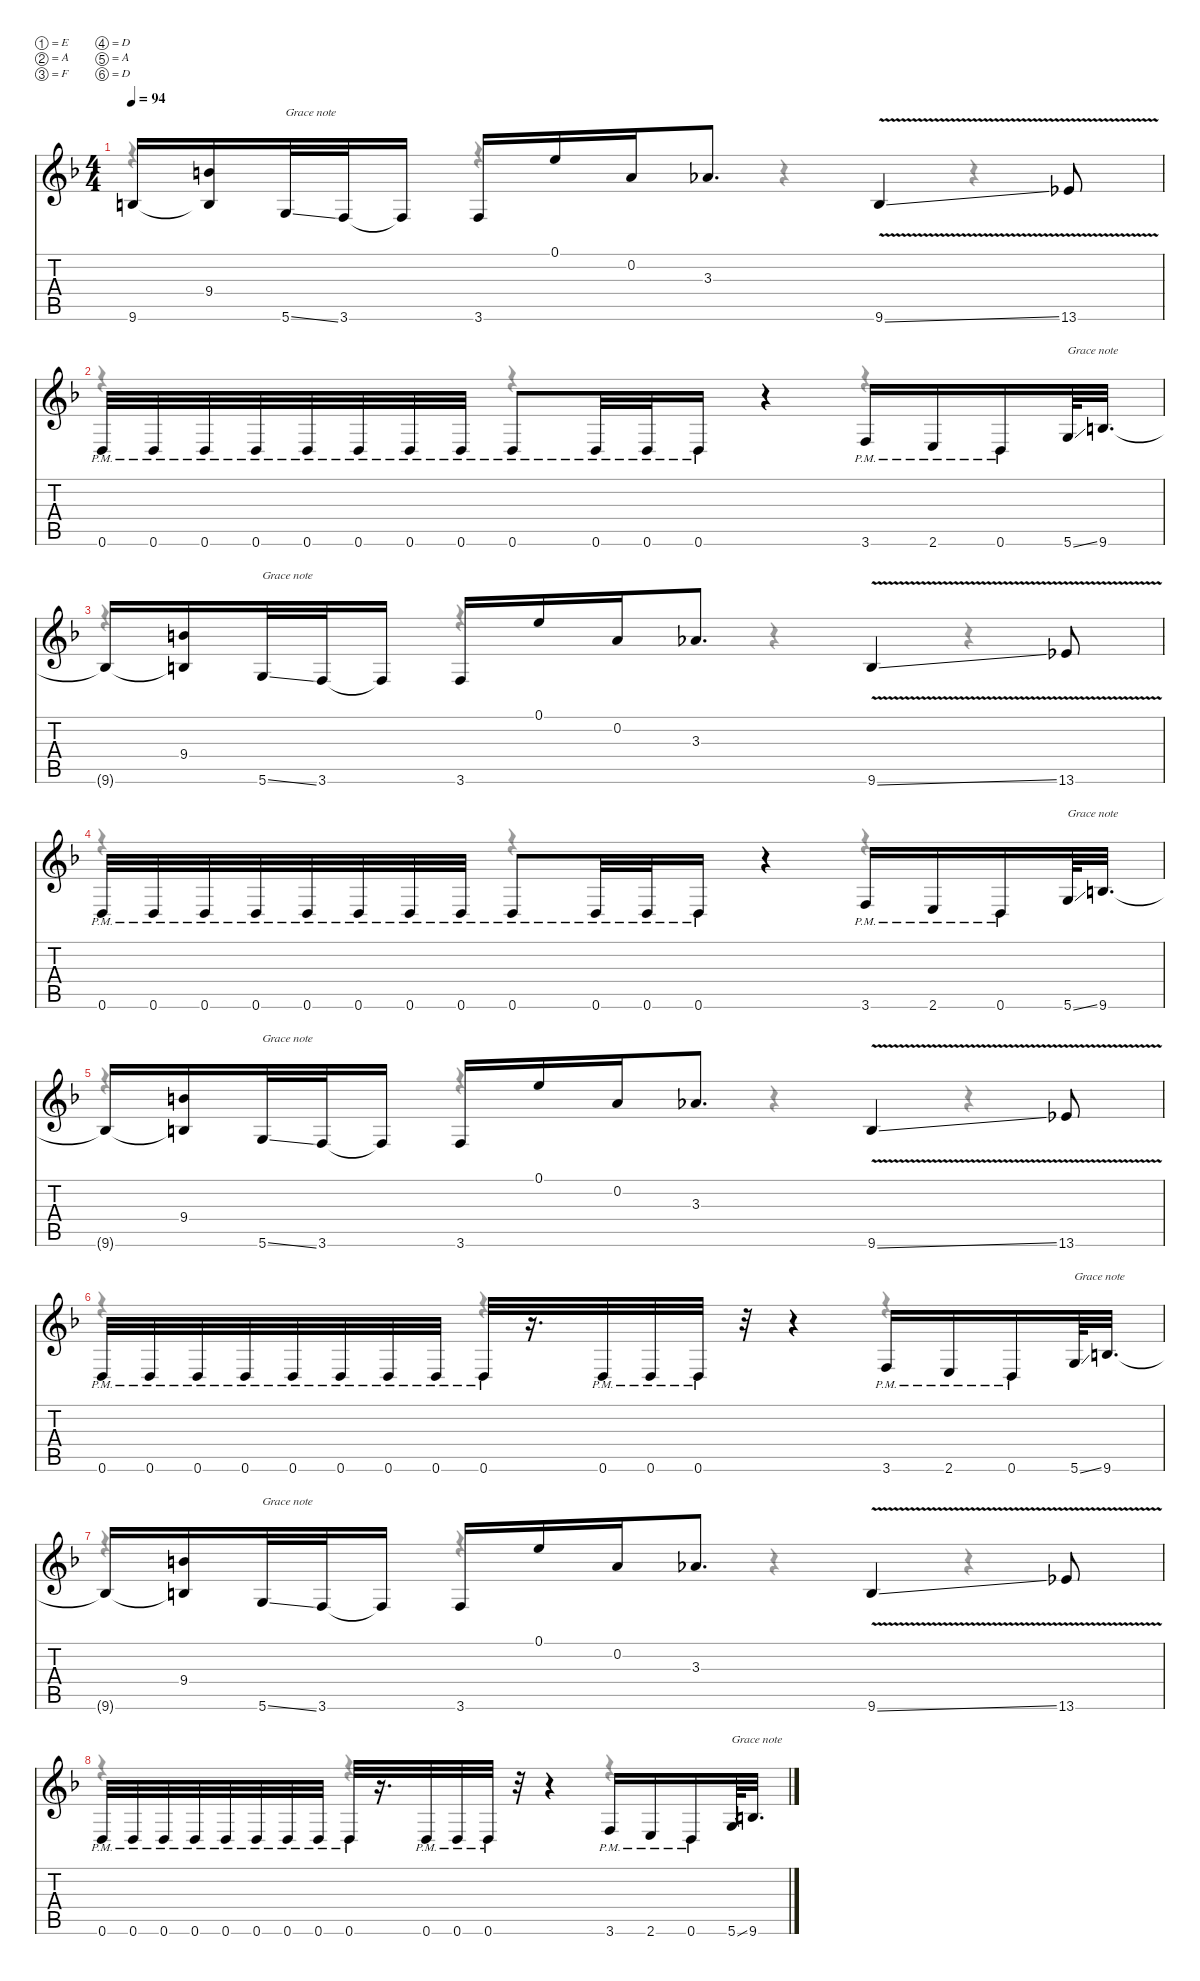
\defaultSystemsLayout 4
\hideDynamics
\bracketExtendMode nobrackets
\singleTrackTrackNamePolicy hidden
\multiTrackTrackNamePolicy hidden
\otherSystemsTrackNameOrientation horizontal
\track ("M. Akerfeldt" "dist.guit.") {defaultSystemsLayout 4 instrument distortionguitar}
\staff {score tabs}
\tuning (E4 A3 F3 D3 A2 D2)
\voice
\ts (4 4)
\tempo 94
\clef g2
\ks dminor
9.6{t acc forcenatural}.16{dy f beam Up} (9.4{acc forcenatural} 9.6{t acc forcenatural}).16{dy mf beam Up} 5.6{ss acc forcenatural}.32{txt "Grace note" dy f beam Up} 3.6{acc forcenatural}.32{beam Up} 3.6{t acc forcenatural}.16{beam Up} 3.6{acc forcenatural}.16{beam Up} 0.1{acc forcenatural}.16{beam Up} 0.2{acc forcenatural}.16{dy mf beam Up} 3.3{acc b}.8{d beam Up} 9.6{v ss acc forcenatural}.4{dy f beam Up} 13.6{v acc b}.8{beam Up} |
0.6{pm acc forcenatural}.32{dy ff beam Up} 0.6{pm acc forcenatural}.32{beam Up} 0.6{pm acc forcenatural}.32{beam Up} 0.6{pm acc forcenatural}.32{beam Up} 0.6{pm acc forcenatural}.32{beam Up} 0.6{pm acc forcenatural}.32{beam Up} 0.6{pm acc forcenatural}.32{beam Up} 0.6{pm acc forcenatural}.32{beam Up} 0.6{pm acc forcenatural}.8{beam Up} 0.6{pm acc forcenatural}.32{beam Up} 0.6{pm acc forcenatural}.32{beam Up} 0.6{pm acc forcenatural}.16{beam Up} r.4{beam Up} 3.6{pm acc forcenatural}.16{beam Up} 2.6{pm acc forcenatural}.16{beam Up} 0.6{pm acc forcenatural}.16{beam Up} 5.6{ss acc forcenatural}.64{txt "Grace note" dy f beam Up} 9.6{acc forcenatural}.32{d beam Up} |
9.6{t acc forcenatural}.16{beam Up} (9.4{acc forcenatural} 9.6{t acc forcenatural}).16{dy mf beam Up} 5.6{ss acc forcenatural}.32{txt "Grace note" dy f beam Up} 3.6{acc forcenatural}.32{beam Up} 3.6{t acc forcenatural}.16{beam Up} 3.6{acc forcenatural}.16{beam Up} 0.1{acc forcenatural}.16{beam Up} 0.2{acc forcenatural}.16{dy mf beam Up} 3.3{acc b}.8{d beam Up} 9.6{v ss acc forcenatural}.4{dy f beam Up} 13.6{v acc b}.8{beam Up} |
0.6{pm acc forcenatural}.32{dy ff beam Up} 0.6{pm acc forcenatural}.32{beam Up} 0.6{pm acc forcenatural}.32{beam Up} 0.6{pm acc forcenatural}.32{beam Up} 0.6{pm acc forcenatural}.32{beam Up} 0.6{pm acc forcenatural}.32{beam Up} 0.6{pm acc forcenatural}.32{beam Up} 0.6{pm acc forcenatural}.32{beam Up} 0.6{pm acc forcenatural}.8{beam Up} 0.6{pm acc forcenatural}.32{beam Up} 0.6{pm acc forcenatural}.32{beam Up} 0.6{pm acc forcenatural}.16{beam Up} r.4{beam Up} 3.6{pm acc forcenatural}.16{beam Up} 2.6{pm acc forcenatural}.16{beam Up} 0.6{pm acc forcenatural}.16{beam Up} 5.6{ss acc forcenatural}.64{txt "Grace note" dy f beam Up} 9.6{acc forcenatural}.32{d beam Up} |
9.6{t acc forcenatural}.16{beam Up} (9.4{acc forcenatural} 9.6{t acc forcenatural}).16{dy mf beam Up} 5.6{ss acc forcenatural}.32{txt "Grace note" dy f beam Up} 3.6{acc forcenatural}.32{beam Up} 3.6{t acc forcenatural}.16{beam Up} 3.6{acc forcenatural}.16{beam Up} 0.1{acc forcenatural}.16{beam Up} 0.2{acc forcenatural}.16{dy mf beam Up} 3.3{acc b}.8{d beam Up} 9.6{v ss acc forcenatural}.4{dy f beam Up} 13.6{v acc b}.8{beam Up} |
0.6{pm acc forcenatural}.32{dy ff beam Up} 0.6{pm acc forcenatural}.32{beam Up} 0.6{pm acc forcenatural}.32{beam Up} 0.6{pm acc forcenatural}.32{beam Up} 0.6{pm acc forcenatural}.32{beam Up} 0.6{pm acc forcenatural}.32{beam Up} 0.6{pm acc forcenatural}.32{beam Up} 0.6{pm acc forcenatural}.32{beam Up} 0.6{pm acc forcenatural}.32{beam Up} r.16{d beam Up} 0.6{pm acc forcenatural}.32{beam Up} 0.6{pm acc forcenatural}.32{beam Up} 0.6{pm acc forcenatural}.32{beam Up} r.32{beam Up} r.4{beam Up} 3.6{pm acc forcenatural}.16{beam Up} 2.6{pm acc forcenatural}.16{beam Up} 0.6{pm acc forcenatural}.16{beam Up} 5.6{ss acc forcenatural}.64{txt "Grace note" dy f beam Up} 9.6{acc forcenatural}.32{d beam Up} |
9.6{t acc forcenatural}.16{beam Up} (9.4{acc forcenatural} 9.6{t acc forcenatural}).16{dy mf beam Up} 5.6{ss acc forcenatural}.32{txt "Grace note" dy f beam Up} 3.6{acc forcenatural}.32{beam Up} 3.6{t acc forcenatural}.16{beam Up} 3.6{acc forcenatural}.16{beam Up} 0.1{acc forcenatural}.16{beam Up} 0.2{acc forcenatural}.16{dy mf beam Up} 3.3{acc b}.8{d beam Up} 9.6{v ss acc forcenatural}.4{dy f beam Up} 13.6{v acc b}.8{beam Up} |
0.6{pm acc forcenatural}.32{dy ff beam Up} 0.6{pm acc forcenatural}.32{beam Up} 0.6{pm acc forcenatural}.32{beam Up} 0.6{pm acc forcenatural}.32{beam Up} 0.6{pm acc forcenatural}.32{beam Up} 0.6{pm acc forcenatural}.32{beam Up} 0.6{pm acc forcenatural}.32{beam Up} 0.6{pm acc forcenatural}.32{beam Up} 0.6{pm acc forcenatural}.32{beam Up} r.16{d beam Up} 0.6{pm acc forcenatural}.32{beam Up} 0.6{pm acc forcenatural}.32{beam Up} 0.6{pm acc forcenatural}.32{beam Up} r.32{beam Up} r.4{beam Up} 3.6{pm acc forcenatural}.16{beam Up} 2.6{pm acc forcenatural}.16{beam Up} 0.6{pm acc forcenatural}.16{beam Up} 5.6{ss acc forcenatural}.64{txt "Grace note" dy f beam Up} 9.6{acc forcenatural}.32{d beam Up}
\voice
\clef g2
\ottava regular
\simile none
\ks dminor
r.4{dy mf beam Down} r.4{beam Down} r.4{beam Down} r.4{beam Down} |
r.4{beam Down} r.4{beam Down} r.4{beam Down} r.4{beam Down} |
r.4{beam Down} r.4{beam Down} r.4{beam Down} r.4{beam Down} |
r.4{beam Down} r.4{beam Down} r.4{beam Down} r.4{beam Down} |
r.4{beam Down} r.4{beam Down} r.4{beam Down} r.4{beam Down} |
r.4{beam Down} r.4{beam Down} r.4{beam Down} r.4{beam Down} |
r.4{beam Down} r.4{beam Down} r.4{beam Down} r.4{beam Down} |
r.4{beam Down} r.4{beam Down} r.4{beam Down} r.4{beam Down}
